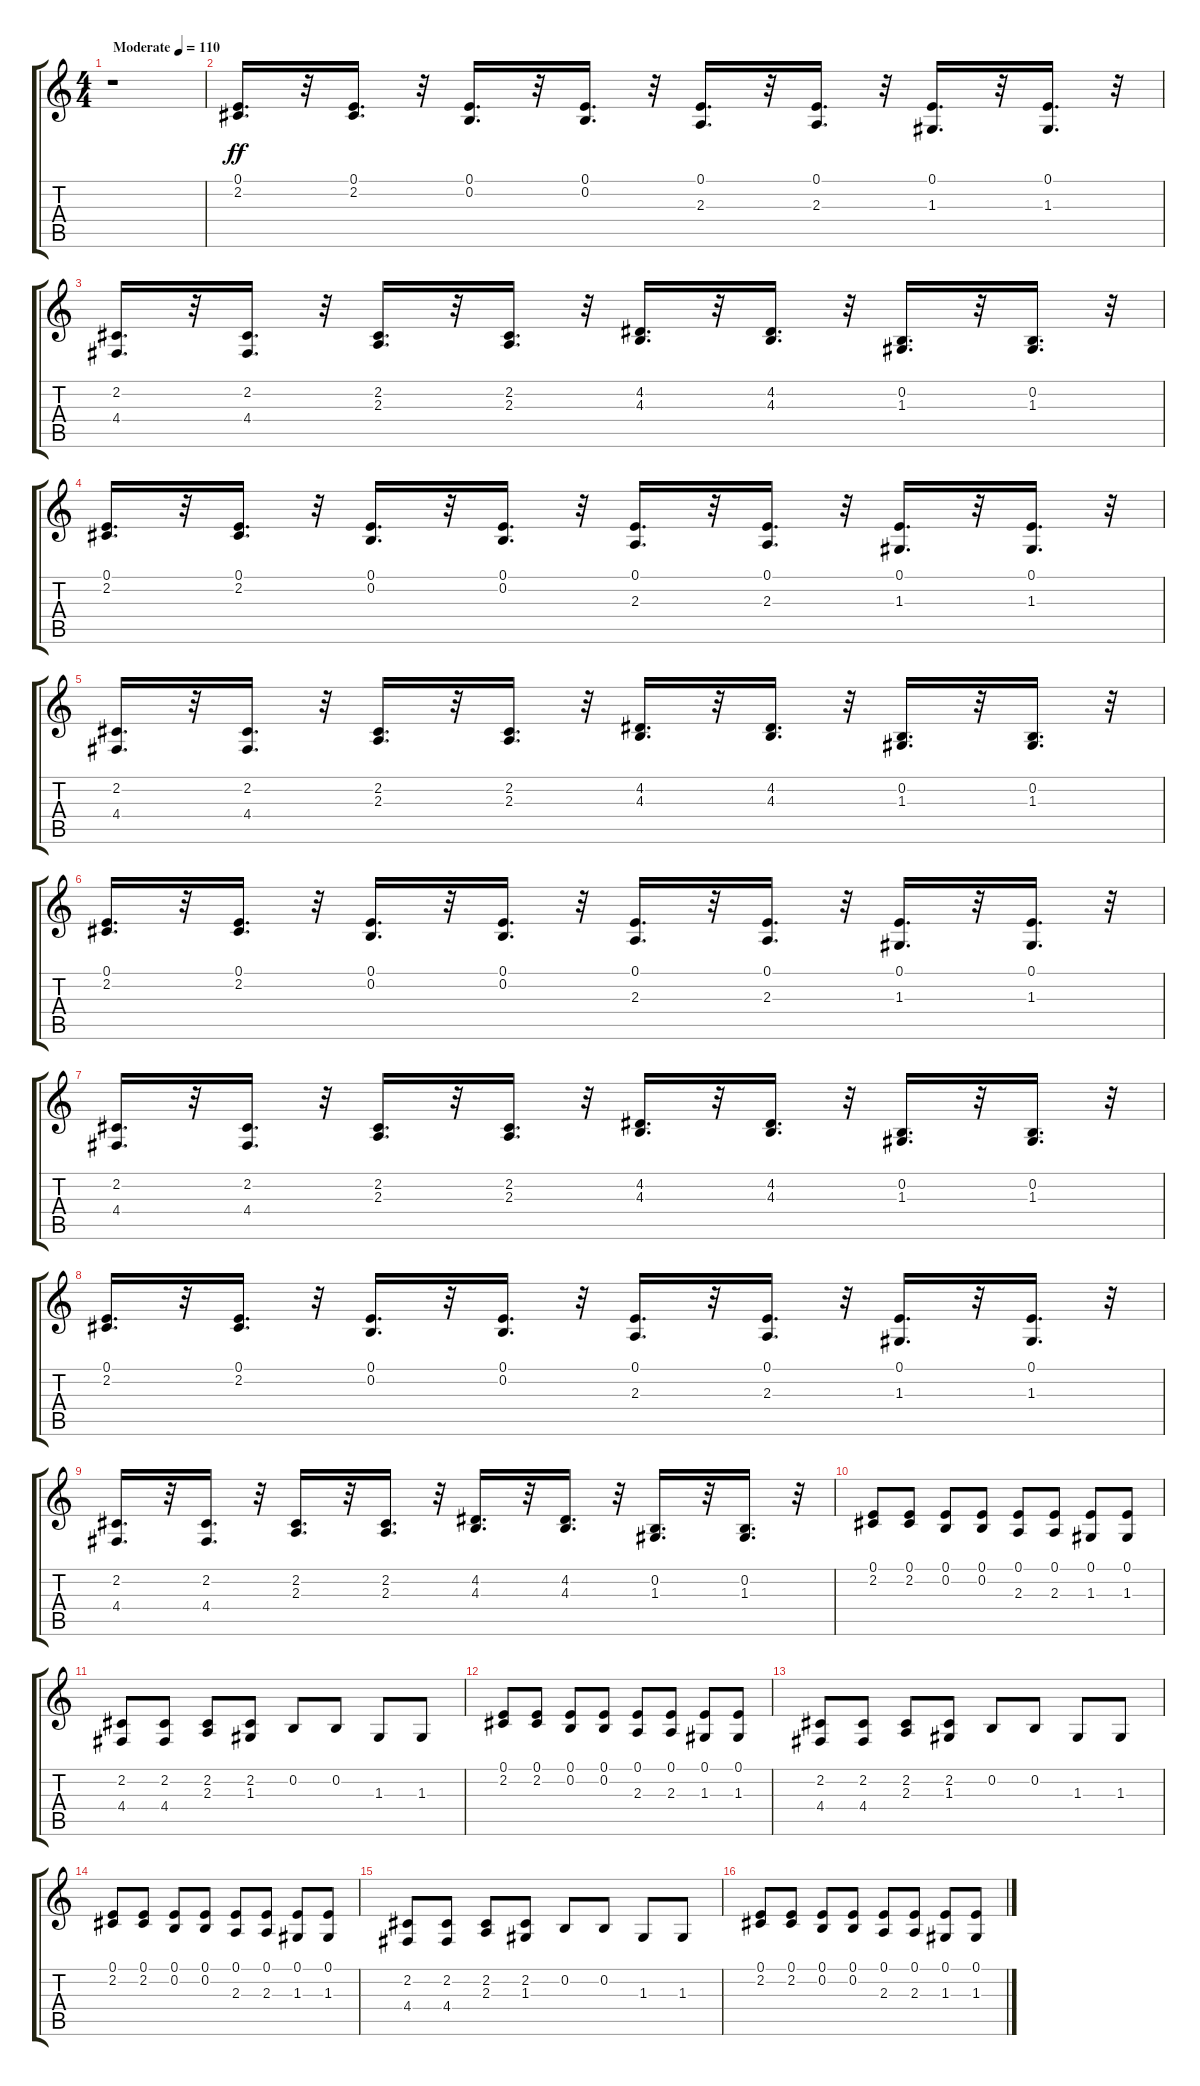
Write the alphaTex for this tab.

\track "" {instrument acousticgrandpiano}
\staff {score tabs}
\tuning (E4 B3 G3 D3 A2 E2) {hide}
\ts (4 4)
\tempo (110 "Moderate")
\clef g2
\ks c
r.1{dy ff instrument acousticgrandpiano} |
(0.1 2.2).16{d} r.32 (0.1 2.2).16{d} r.32 (0.1 0.2).16{d} r.32 (0.1 0.2).16{d} r.32 (0.1 2.3).16{d} r.32 (0.1 2.3).16{d} r.32 (0.1 1.3).16{d} r.32 (0.1 1.3).16{d} r.32 |
(2.2 4.4).16{d} r.32 (2.2 4.4).16{d} r.32 (2.2 2.3).16{d} r.32 (2.2 2.3).16{d} r.32 (4.2 4.3).16{d} r.32 (4.2 4.3).16{d} r.32 (0.2 1.3).16{d} r.32 (0.2 1.3).16{d} r.32 |
(0.1 2.2).16{d} r.32 (0.1 2.2).16{d} r.32 (0.1 0.2).16{d} r.32 (0.1 0.2).16{d} r.32 (0.1 2.3).16{d} r.32 (0.1 2.3).16{d} r.32 (0.1 1.3).16{d} r.32 (0.1 1.3).16{d} r.32 |
(2.2 4.4).16{d} r.32 (2.2 4.4).16{d} r.32 (2.2 2.3).16{d} r.32 (2.2 2.3).16{d} r.32 (4.2 4.3).16{d} r.32 (4.2 4.3).16{d} r.32 (0.2 1.3).16{d} r.32 (0.2 1.3).16{d} r.32 |
(0.1 2.2).16{d} r.32 (0.1 2.2).16{d} r.32 (0.1 0.2).16{d} r.32 (0.1 0.2).16{d} r.32 (0.1 2.3).16{d} r.32 (0.1 2.3).16{d} r.32 (0.1 1.3).16{d} r.32 (0.1 1.3).16{d} r.32 |
(2.2 4.4).16{d} r.32 (2.2 4.4).16{d} r.32 (2.2 2.3).16{d} r.32 (2.2 2.3).16{d} r.32 (4.2 4.3).16{d} r.32 (4.2 4.3).16{d} r.32 (0.2 1.3).16{d} r.32 (0.2 1.3).16{d} r.32 |
(0.1 2.2).16{d} r.32 (0.1 2.2).16{d} r.32 (0.1 0.2).16{d} r.32 (0.1 0.2).16{d} r.32 (0.1 2.3).16{d} r.32 (0.1 2.3).16{d} r.32 (0.1 1.3).16{d} r.32 (0.1 1.3).16{d} r.32 |
(2.2 4.4).16{d} r.32 (2.2 4.4).16{d} r.32 (2.2 2.3).16{d} r.32 (2.2 2.3).16{d} r.32 (4.2 4.3).16{d} r.32 (4.2 4.3).16{d} r.32 (0.2 1.3).16{d} r.32 (0.2 1.3).16{d} r.32 |
(0.1 2.2).8 (0.1 2.2).8 (0.1 0.2).8 (0.1 0.2).8 (0.1 2.3).8 (0.1 2.3).8 (0.1 1.3).8 (0.1 1.3).8 |
(2.2 4.4).8 (2.2 4.4).8 (2.2 2.3).8 (2.2 1.3).8 0.2.8 0.2.8 1.3.8 1.3.8 |
(0.1 2.2).8 (0.1 2.2).8 (0.1 0.2).8 (0.1 0.2).8 (0.1 2.3).8 (0.1 2.3).8 (0.1 1.3).8 (0.1 1.3).8 |
(2.2 4.4).8 (2.2 4.4).8 (2.2 2.3).8 (2.2 1.3).8 0.2.8 0.2.8 1.3.8 1.3.8 |
(0.1 2.2).8 (0.1 2.2).8 (0.1 0.2).8 (0.1 0.2).8 (0.1 2.3).8 (0.1 2.3).8 (0.1 1.3).8 (0.1 1.3).8 |
(2.2 4.4).8 (2.2 4.4).8 (2.2 2.3).8 (2.2 1.3).8 0.2.8 0.2.8 1.3.8 1.3.8 |
(0.1 2.2).8 (0.1 2.2).8 (0.1 0.2).8 (0.1 0.2).8 (0.1 2.3).8 (0.1 2.3).8 (0.1 1.3).8 (0.1 1.3).8
